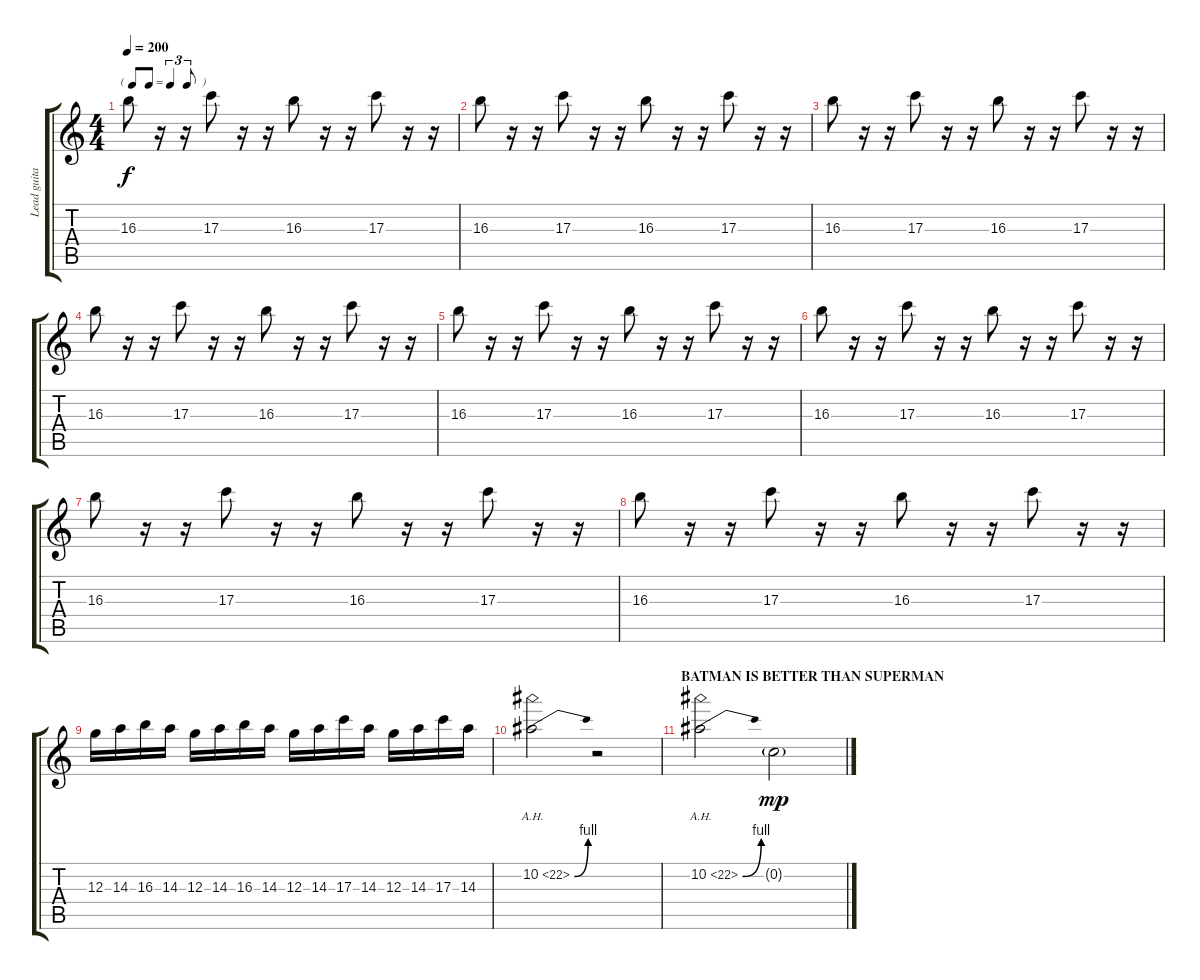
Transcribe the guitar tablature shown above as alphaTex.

\track ("Lead guitar (dickface)" "Lead guita") {instrument distortionguitar}
\staff {score tabs}
\tuning (Eb4 C4 G3 C3 G2 C2) {hide}
\ts (4 4)
\tf triplet8th
\tempo 200
\clef g2
\ks c
16.3.8{dy f} r.16 r.16 17.3.8 r.16 r.16 16.3.8 r.16 r.16 17.3.8 r.16 r.16 |
16.3.8 r.16 r.16 17.3.8 r.16 r.16 16.3.8 r.16 r.16 17.3.8 r.16 r.16 |
16.3.8 r.16 r.16 17.3.8 r.16 r.16 16.3.8 r.16 r.16 17.3.8 r.16 r.16 |
16.3.8 r.16 r.16 17.3.8 r.16 r.16 16.3.8 r.16 r.16 17.3.8 r.16 r.16 |
16.3.8 r.16 r.16 17.3.8 r.16 r.16 16.3.8 r.16 r.16 17.3.8 r.16 r.16 |
16.3.8 r.16 r.16 17.3.8 r.16 r.16 16.3.8 r.16 r.16 17.3.8 r.16 r.16 |
16.3.8 r.16 r.16 17.3.8 r.16 r.16 16.3.8 r.16 r.16 17.3.8 r.16 r.16 |
16.3.8 r.16 r.16 17.3.8 r.16 r.16 16.3.8 r.16 r.16 17.3.8 r.16 r.16 |
12.3.16{volume 14} 14.3.16 16.3.16 14.3.16 12.3.16 14.3.16 16.3.16 14.3.16 12.3.16 14.3.16 17.3.16 14.3.16 12.3.16 14.3.16 17.3.16 14.3.16 |
10.2{be (bend 0 0 60 4) ah 12}.2 r.2 |
\section ("" "BATMAN IS BETTER THAN SUPERMAN")
10.2{be (bend 0 0 60 4) ah 12}.2 0.2{g}.2{dy mp}
